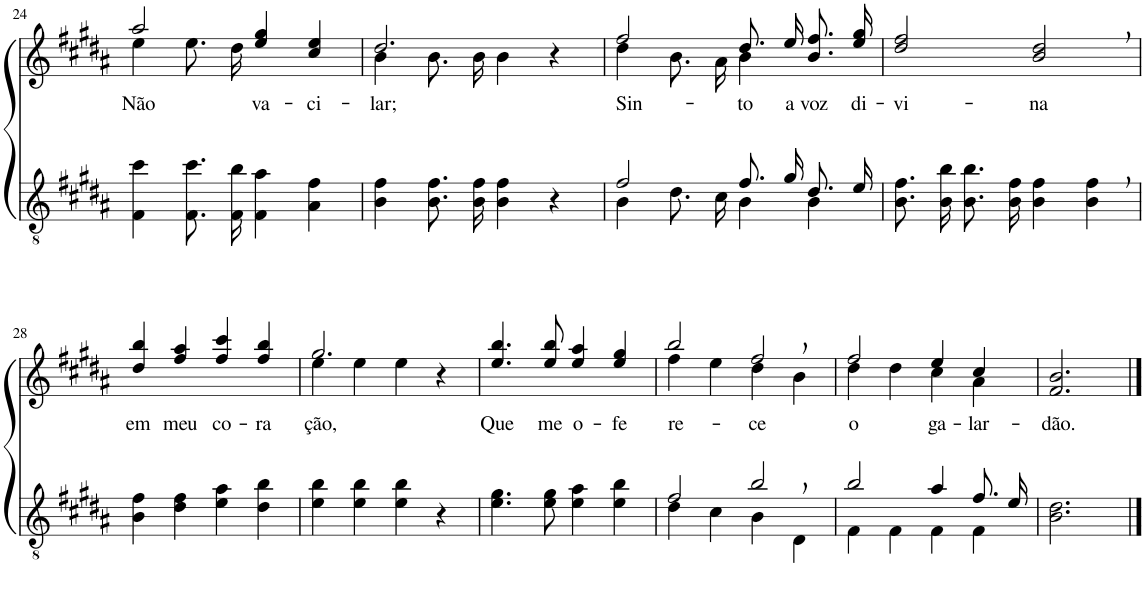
**kern	**kern	**text
*part2	*part1	*part1
*staff2	*staff1	*staff1
*I"Parte III e IV	*I"Parte I e II	*
!!LO:PB:g=z
*clefGv2	*clefG2	*
*Trd5c9	*Trd5c9	*
*k[f#c#g#d#a#]	*k[f#c#g#d#a#]	*
*M4/4	*M4/4	*
=24	=24	=24
!	!	!LO:LY:b
*	*^	*
4F#\ 4cc#\	2aa#/	4ee\	Não
8.F#\ 8.cc#\L	.	8.ee\L	.
16F#\ 16b\Jk	.	16dd#\Jk	.
!	!	!	!LO:LY:b
4F#\ 4a#\	4ee/ 4gg#/	2ryy	va-
!	!	!	!LO:LY:b
4A#\ 4f#\	4cc#/ 4ee/	.	-ci-
=25	=25	=25	=25
!	!	!	!LO:LY:b
4B\ 4f#\	2.dd#/	4b\	-lar;
8.B\ 8.f#\L	.	8.b\L	.
16B\ 16f#\Jk	.	16b\Jk	.
4B\ 4f#\	.	4b\	.
4r	4r	4ryy	.
=26	=26	=26	=26
*^	*	*	*
!	!	!	!	!LO:LY:b
2f#/	4B\	2ff#/	4dd#\	Sin-
.	8.d#\L	.	8.b\L	.
.	16c#\Jk	.	16a#\Jk	.
!	!	!	!	!LO:LY:b
8.f#/L	4B\	8.dd#/L	4b\	to
!	!	!	!	!LO:LY:b
16g#/Jk	.	16ee/Jk	.	a
!	!	!	!	!LO:LY:b
8.d#/L	4B\	8.b\ 8.ff#\L	4ryy	voz
!	!	!	!	!LO:LY:b
16e/Jk	.	16ee\ 16gg#\Jk	.	di-
*v	*v	*	*	*
*	*v	*v	*
=27	=27	=27
!	!	!LO:LY:b
8.B\ 8.f#\L	2dd#/ 2ff#/	-vi-
16B\ 16b\Jk	.	.
8.B\ 8.b\L	.	.
16B\ 16f#\Jk	.	.
!	!	!LO:LY:b
4B\ 4f#\	2b/, 2dd#/,	-na
4B\, 4f#\,	.	.
!!LO:LB:g=z
=28	=28	=28
!	!	!LO:LY:b
4B\ 4f#\	4dd#/ 4bb/	em
!	!	!LO:LY:b
4d#\ 4f#\	4ff#/ 4aa#/	meu
!	!	!LO:LY:b
4e\ 4a#\	4ff#/ 4ccc#/	co-
!	!	!LO:LY:b
4d#\ 4b\	4ff#/ 4bb/	-ra-
=29	=29	=29
*	*^	*
!	!	!	!LO:LY:b
4e\ 4b\	2.gg#/	4ee\	-ção,
4e\ 4b\	.	4ee\	.
4e\ 4b\	.	4ee\	.
4r	4r	4ryy	.
=30	=30	=30	=30
!	!	!	!LO:LY:b
*	*v	*v	*
4.e\ 4.g#\	4.ee/ 4.bb/	Que
!	!	!LO:LY:b
8e\ 8g#\	8ee/ 8bb/	me
!	!	!LO:LY:b
4e\ 4a#\	4ee/ 4aa#/	o-
!	!	!LO:LY:b
4e\ 4b\	4ee/ 4gg#/	-fe-
=31	=31	=31
*^	*^	*
!	!	!	!	!LO:LY:b
2f#/	4d#\	2bb/	4ff#\	-re-
.	4c#\	.	4ee\	.
!	!	!	!	!LO:LY:b
2b,/	4B\	2ff#,/	4dd#\	-ce
.	4D#\	.	4b\	.
=32	=32	=32	=32	=32
!	!	!	!	!LO:LY:b
2b/	4F#\	2ff#/	4dd#\	o
.	4F#\	.	4dd#\	.
!	!	!	!	!LO:LY:b
4a#/	4F#\	4ee/	4cc#\	ga-
!	!	!	!	!LO:LY:b
8.f#/L	4F#\	4cc#/	4a#\	-lar-
16e/Jk	.	.	.	.
*v	*v	*	*	*
*	*v	*v	*
=33	=33	=33
!	!	!LO:LY:b
2.B\ 2.d#\	2.f#/ 2.b/	-dão.
==	==	==
*-	*-	*-
